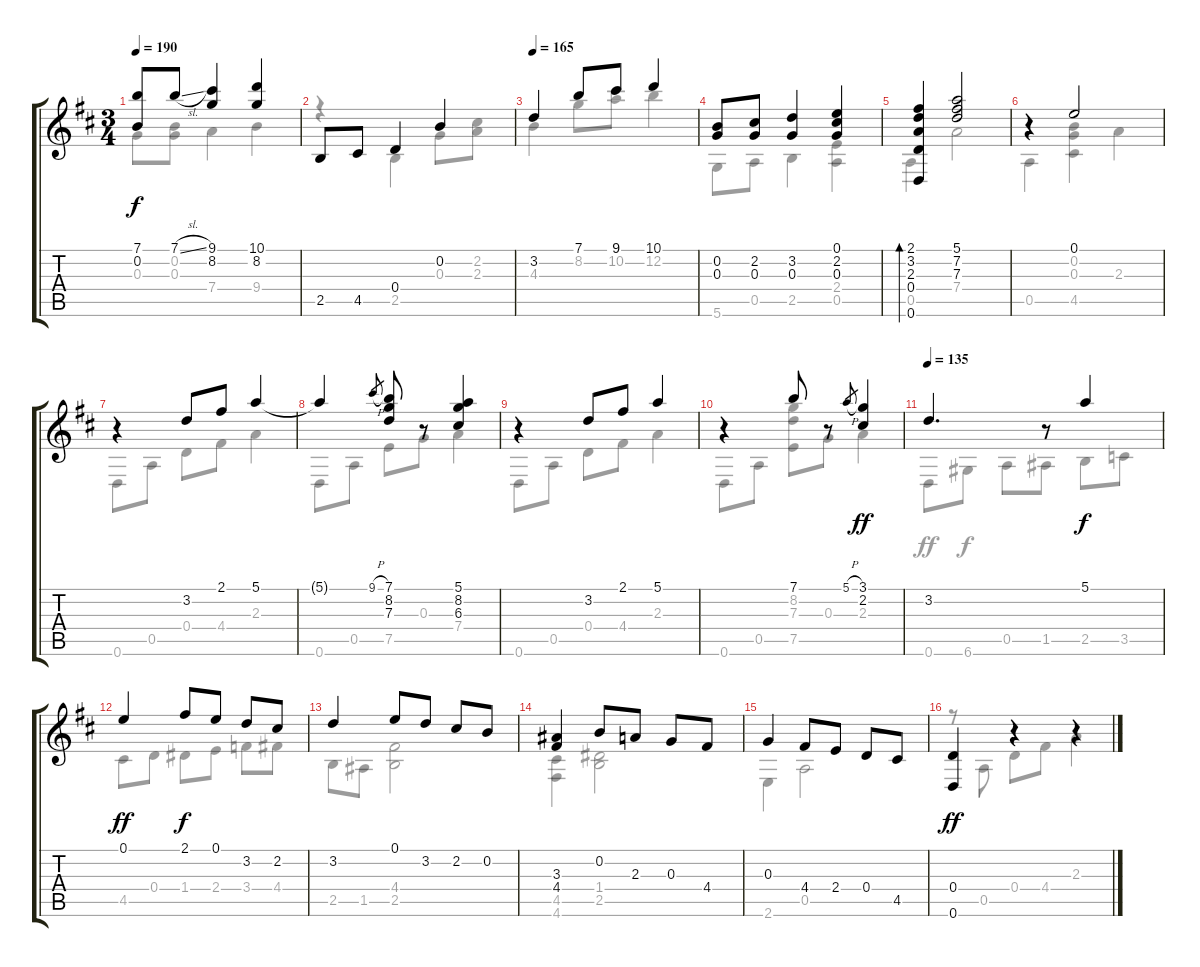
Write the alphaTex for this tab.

\track "" {instrument acousticguitarnylon}
\staff {score tabs}
\tuning (E4 B3 G3 D3 A2 D2) {hide}
\voice
\ts (3 4)
\tempo 190
\clef g2
\ks d
(7.1 0.2).8{dy f} 7.1{sl}.8 (9.1 8.2).4 (10.1 8.2).4 |
2.5.8 4.5.8 0.4.4 0.2.4 |
\tempo 165
3.2.4 7.1.8 9.1.8 10.1.4 |
(0.2 0.3).8 (2.2 0.3).8 (3.2 0.3).4 (0.1 2.2 0.3).4 |
(2.1 3.2 2.3 0.4 0.6).4{bd 60} (5.1 7.2 7.3).2 |
r.4 0.1.2 |
r.4 3.2.8 2.1.8 5.1.4 |
5.1{t}.4 9.1{h}.8{gr} (7.1 8.2 7.3).8 r.8 (5.1 8.2 6.3).4 |
r.4 3.2.8 2.1.8 5.1.4 |
r.4 7.1.8 r.8 5.1{h}.8{gr} (3.1 2.2).4{dy ff} |
\tempo 135
3.2.4{d} r.8 5.1.4{dy f} |
0.1.4{dy ff} 2.1.8{dy f} 0.1.8 3.2.8 2.2.8 |
3.2.4 0.1.8 3.2.8 2.2.8 0.2.8 |
(3.3 4.4).4 0.2.8 2.3.8 0.3.8 4.4.8 |
0.3.4 4.4.8 2.4.8 0.4.8 4.5.8 |
(0.4 0.6).4{dy ff} r.4 r.4
\voice
\clef g2
\ottava regular
\simile none
\ks d
0.3.8{dy f} (0.2 0.3).8 7.4.4 9.4.4 |
r.4 2.5.4 0.3.8 (2.2 2.3).8 |
4.3.4 8.2.8 (9.1 10.2).8 12.2.4 |
5.6.8 0.5.8 2.5.4 (2.4 0.5).4 |
0.5.4 7.4.2 |
0.5.4 (0.2 0.3 4.5).4 2.3.4 |
0.6.8 0.5.8 0.4.8 4.4.8 2.3.4 |
0.6.8 0.5.8 7.5.8 0.3.8 7.4.4 |
0.6.8 0.5.8 0.4.8 4.4.8 2.3.4 |
0.6.8 0.5.8 (8.2 7.3 7.5).8 0.3.8 2.3.4 |
0.6.8{dy ff} 6.6.8{dy f} 0.5.8 1.5.8 2.5.8 3.5.8 |
4.5.8 0.4.8 1.4.8 2.4.8 3.4.8 4.4.8 |
2.5.8 1.5.8 (4.4 2.5).2 |
(4.5 4.6).4 (1.4 2.5).2 |
2.6.4 0.5.2 |
r.8 0.5.8 0.4.8 4.4.8 2.3.4
